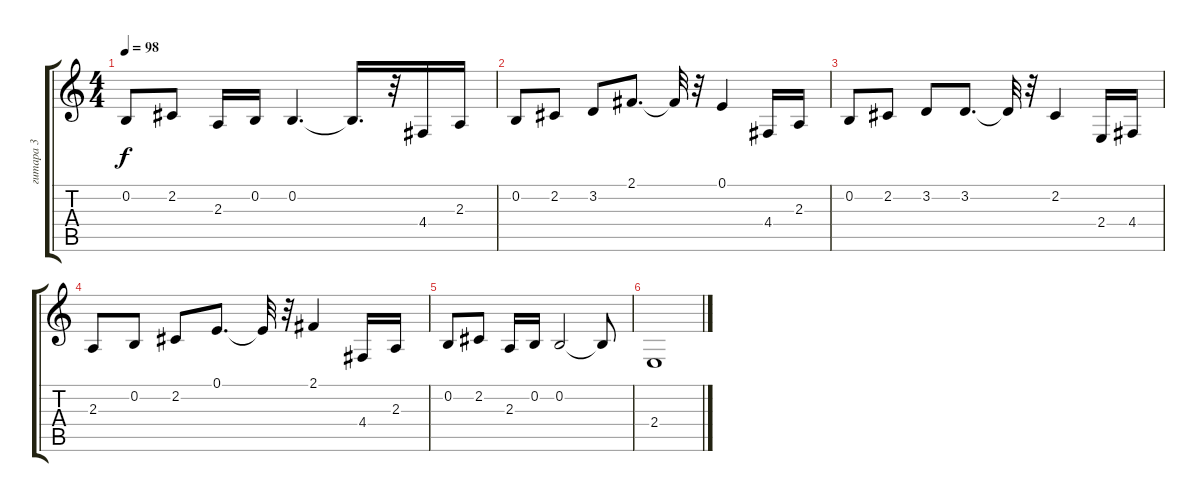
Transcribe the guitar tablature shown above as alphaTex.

\track ("гитара 3" "гитара 3") {instrument bagpipe}
\staff {score tabs}
\tuning (E4 B3 G3 D3 A2 E2) {hide}
\ts (4 4)
\tempo 98
\clef g2
\ks c
0.2.8{dy f} 2.2.8 2.3.16 0.2.16 0.2.4{d} 0.2{t}.16{d} r.32 4.4.16 2.3.16 |
0.2.8 2.2.8 3.2.8 2.1.8{d} 2.1{t}.32 r.32 0.1.4 4.4.16 2.3.16 |
0.2.8 2.2.8 3.2.8 3.2.8{d} 3.2{t}.32 r.32 2.2.4 2.4.16 4.4.16 |
2.3.8 0.2.8 2.2.8 0.1.8{d} 0.1{t}.32 r.32 2.1.4 4.4.16 2.3.16 |
0.2.8 2.2.8 2.3.16 0.2.16 0.2.2 0.2{t}.8 |
2.4.1
